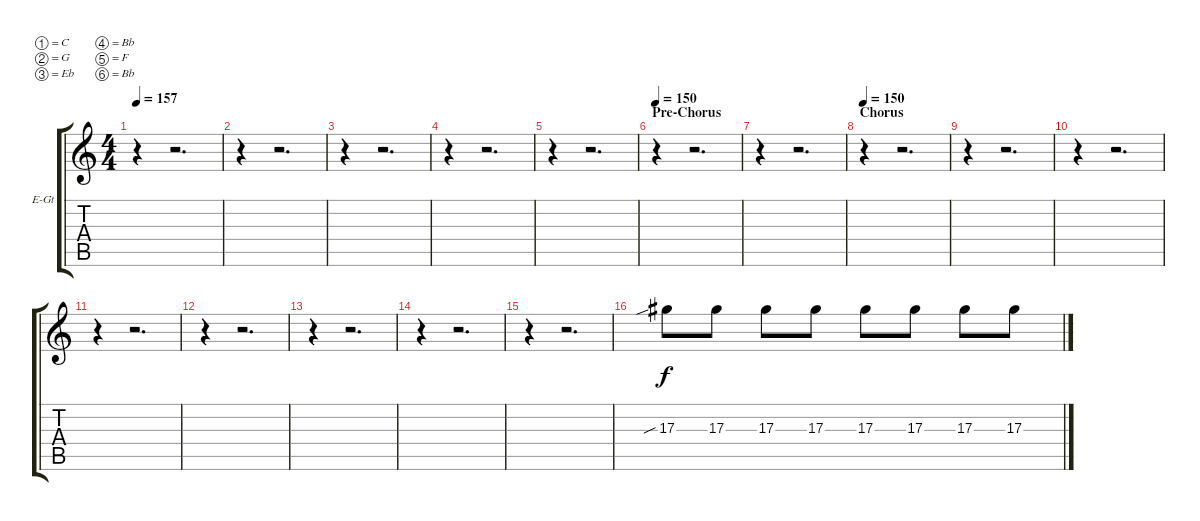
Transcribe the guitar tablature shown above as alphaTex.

\bracketExtendMode groupsimilarinstruments
\firstSystemTrackNameOrientation horizontal
\otherSystemsTrackNameOrientation horizontal
\track ("Guitar Leads" "E-Gt") {instrument distortionguitar}
\staff {score tabs}
\tuning (C4 G3 Eb3 Bb2 F2 Bb1)
\ts (4 4)
\tempo 157
\clef g2
\ks c
r.4{dy f} r.2{d} |
r.4 r.2{d} |
r.4 r.2{d} |
r.4 r.2{d} |
r.4 r.2{d} |
\section ("" "Pre-Chorus")
\tempo 150
r.4 r.2{d} |
r.4 r.2{d} |
\section ("" "Chorus")
\tempo 150
r.4 r.2{d} |
r.4 r.2{d} |
r.4 r.2{d} |
r.4 r.2{d} |
r.4 r.2{d} |
r.4 r.2{d} |
r.4 r.2{d} |
r.4 r.2{d} |
17.3{sib}.8 17.3.8 17.3.8 17.3.8 17.3.8 17.3.8 17.3.8 17.3.8
